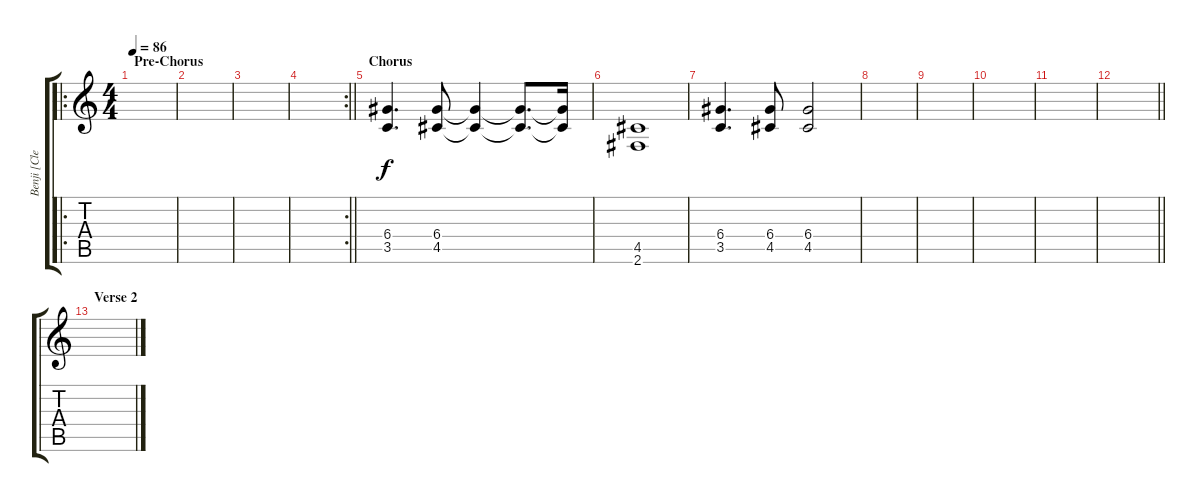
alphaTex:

\track ("Benji [Clean]" "Benji [Cle") {instrument electricguitarclean}
\staff {score tabs}
\tuning (E4 B3 G3 D3 A2 E2) {hide}
\ro
\ts (4 4)
\section ("" "Pre-Chorus")
\tempo 86
\clef g2
\ks c
|
|
|
\rc 2
\barLineRight lightlight
|
\section ("" "Chorus")
(6.4 3.5).4{d} (6.4 4.5).8 (6.4{t} 4.5{t}).4 (6.4{t} 4.5{t}).8{d} (6.4{t} 4.5{t}).16 |
(4.5 2.6).1 |
(6.4 3.5).4{d} (6.4 4.5).8 (6.4 4.5).2 |
|
|
|
|
\barLineRight lightlight
|
\section ("" "Verse 2")
